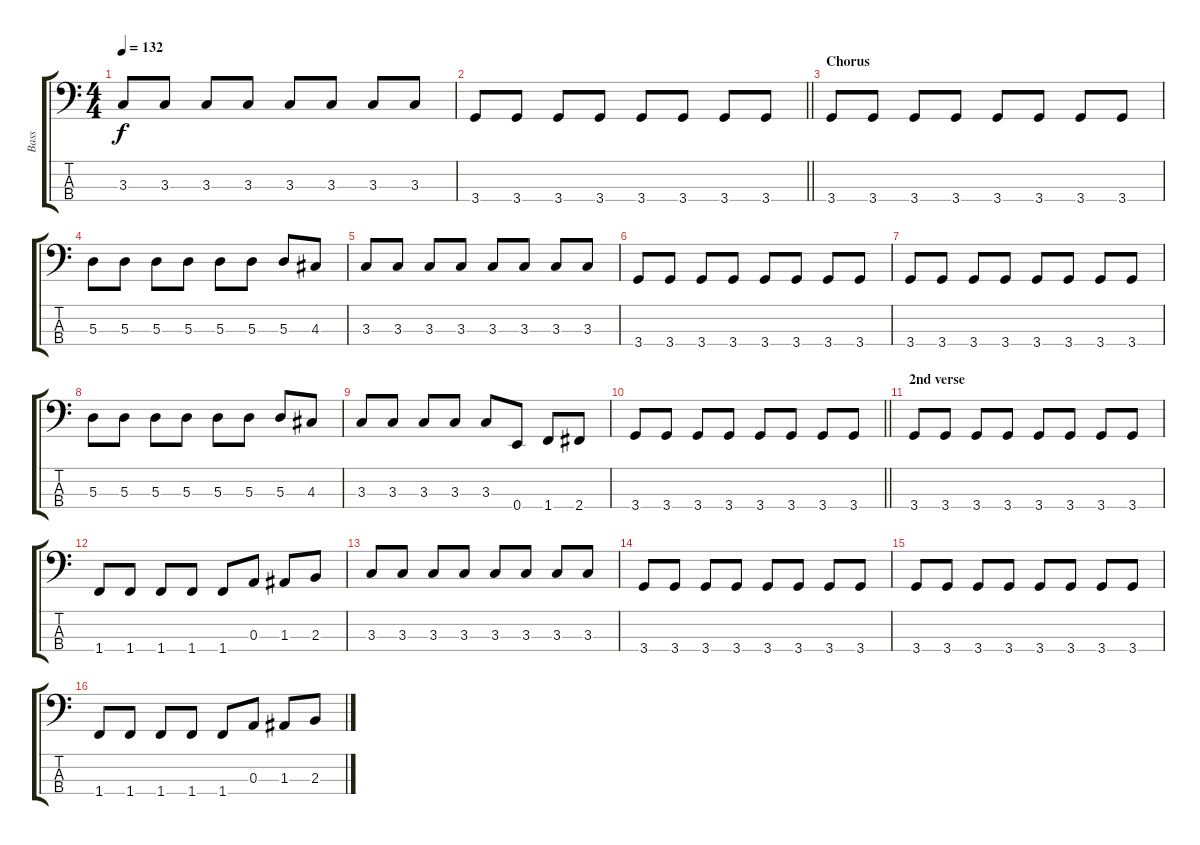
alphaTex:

\track ("Bass" "Bass") {instrument electricbassfinger}
\staff {score tabs}
\tuning (G2 D2 A1 E1) {hide}
\ts (4 4)
\tempo 132
\clef f4
\ks c
3.3.8{dy f} 3.3.8 3.3.8 3.3.8 3.3.8 3.3.8 3.3.8 3.3.8 |
\barLineRight lightlight
3.4.8 3.4.8 3.4.8 3.4.8 3.4.8 3.4.8 3.4.8 3.4.8 |
\section ("" "Chorus")
3.4.8 3.4.8 3.4.8 3.4.8 3.4.8 3.4.8 3.4.8 3.4.8 |
5.3.8 5.3.8 5.3.8 5.3.8 5.3.8 5.3.8 5.3.8 4.3.8 |
3.3.8 3.3.8 3.3.8 3.3.8 3.3.8 3.3.8 3.3.8 3.3.8 |
3.4.8 3.4.8 3.4.8 3.4.8 3.4.8 3.4.8 3.4.8 3.4.8 |
3.4.8 3.4.8 3.4.8 3.4.8 3.4.8 3.4.8 3.4.8 3.4.8 |
5.3.8 5.3.8 5.3.8 5.3.8 5.3.8 5.3.8 5.3.8 4.3.8 |
3.3.8 3.3.8 3.3.8 3.3.8 3.3.8 0.4.8 1.4.8 2.4.8 |
\barLineRight lightlight
3.4.8 3.4.8 3.4.8 3.4.8 3.4.8 3.4.8 3.4.8 3.4.8 |
\section ("" "2nd verse")
3.4.8 3.4.8 3.4.8 3.4.8 3.4.8 3.4.8 3.4.8 3.4.8 |
1.4.8 1.4.8 1.4.8 1.4.8 1.4.8 0.3.8 1.3.8 2.3.8 |
3.3.8 3.3.8 3.3.8 3.3.8 3.3.8 3.3.8 3.3.8 3.3.8 |
3.4.8 3.4.8 3.4.8 3.4.8 3.4.8 3.4.8 3.4.8 3.4.8 |
3.4.8 3.4.8 3.4.8 3.4.8 3.4.8 3.4.8 3.4.8 3.4.8 |
1.4.8 1.4.8 1.4.8 1.4.8 1.4.8 0.3.8 1.3.8 2.3.8
